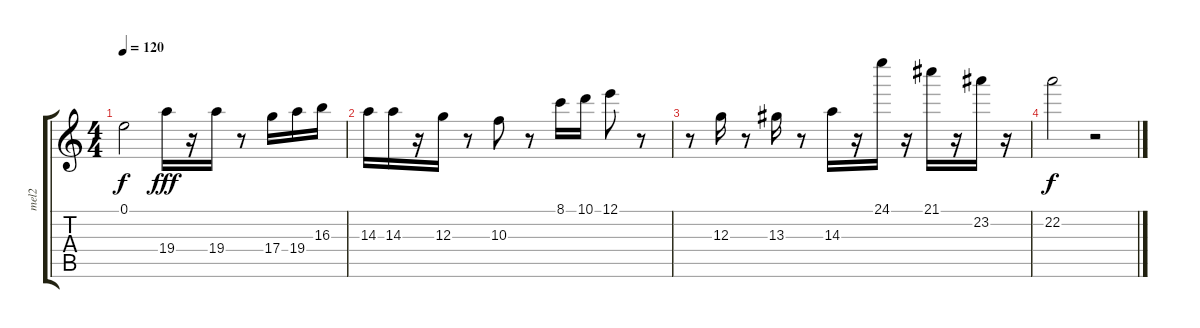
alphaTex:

\track ("mel2" "mel2") {instrument overdrivenguitar}
\staff {score tabs}
\tuning (E4 B3 G3 D3 A2 E2) {hide}
\ts (4 4)
\tempo 120
\clef g2
\ks c
0.1.2{dy f instrument overdrivenguitar} 19.4.16{dy fff} r.16 19.4.16 r.8 17.4.16 19.4.16 16.3.16 |
14.3.16 14.3.16 r.16 12.3.16 r.8 10.3.8 r.8 8.1.16 10.1.16 12.1.8 r.8 |
r.8 12.3.16 r.8 13.3.16 r.8 14.3.16 r.16 24.1.16 r.16 21.1.16 r.16 23.2.16 r.16 |
22.2.2{dy f} r.2
